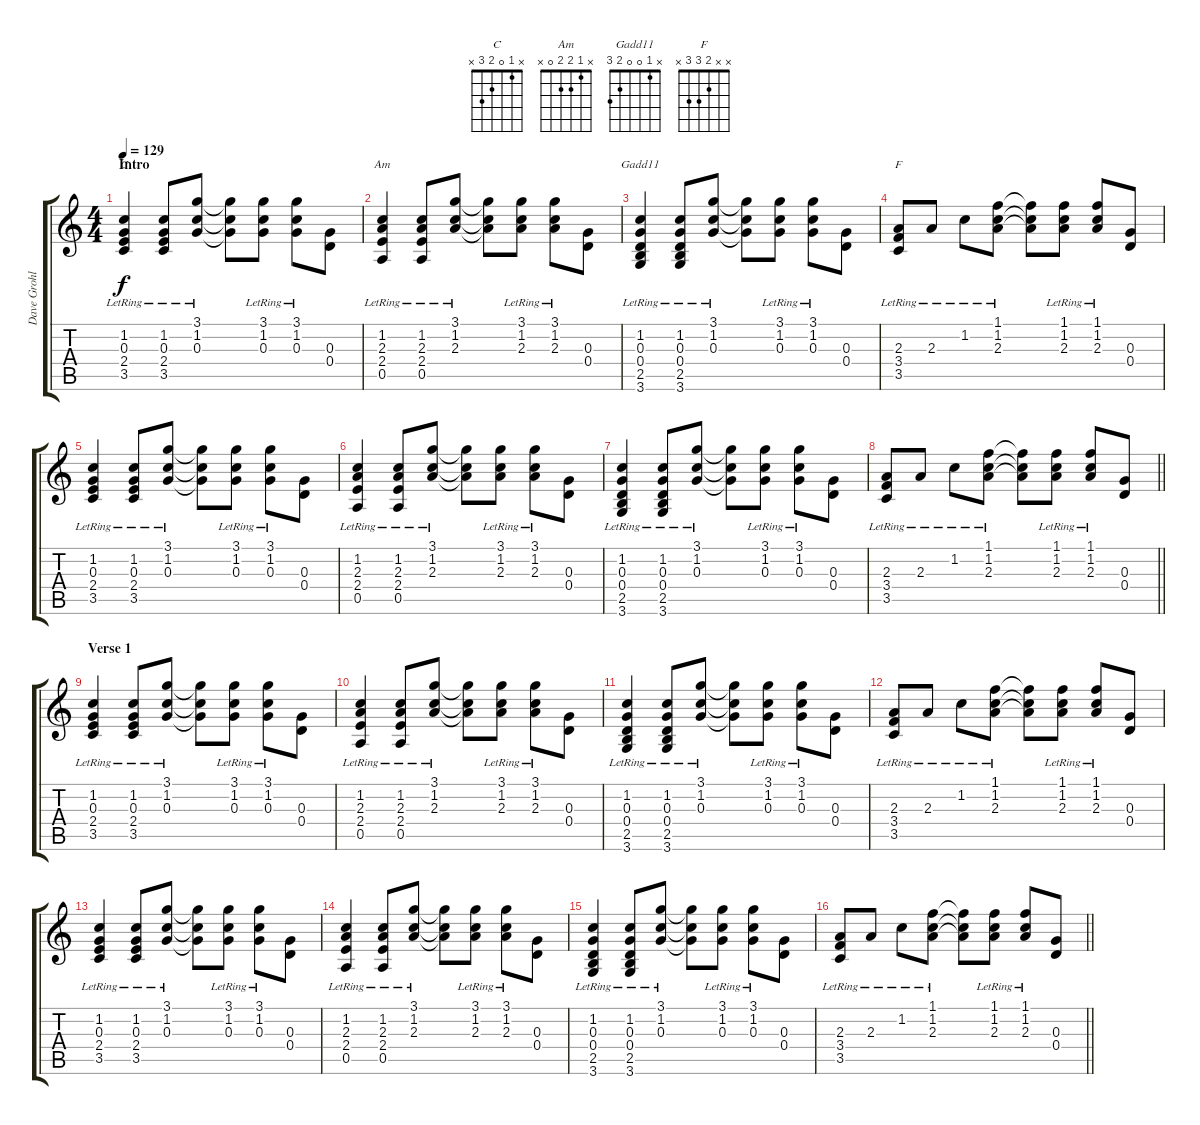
\track ("Dave Grohl" "Dave Grohl") {instrument electricguitarclean}
\staff {score tabs}
\tuning (E4 B3 G3 D3 A2 E2) {hide}
\chord ("C" x 1 0 2 3 x)
\chord ("Am" x 1 2 2 0 x)
\chord ("Gadd11" x 1 0 0 2 3)
\chord ("F" x x 2 3 3 x)
\ts (4 4)
\section ("" "Intro")
\tempo 129
\clef g2
\ks c
(1.2{lr} 0.3{lr} 2.4{lr} 3.5{lr}).4{ch "C" dy f instrument electricguitarclean} (1.2{lr} 0.3{lr} 2.4{lr} 3.5{lr}).8 (3.1{lr} 1.2{lr} 0.3{lr}).8 (3.1{t} 1.2{t} 0.3{t}).8 (3.1{lr} 1.2{lr} 0.3{lr}).8 (3.1{lr} 1.2{lr} 0.3{lr}).8 (0.3 0.4).8 |
(1.2{lr} 2.3{lr} 2.4{lr} 0.5{lr}).4{ch "Am"} (1.2{lr} 2.3{lr} 2.4{lr} 0.5{lr}).8 (3.1{lr} 1.2{lr} 2.3{lr}).8 (3.1{t} 1.2{t} 2.3{t}).8 (3.1{lr} 1.2{lr} 2.3{lr}).8 (3.1{lr} 1.2{lr} 2.3{lr}).8 (0.3 0.4).8 |
(1.2{lr} 0.3{lr} 0.4{lr} 2.5{lr} 3.6{lr}).4{ch "Gadd11"} (1.2{lr} 0.3{lr} 0.4{lr} 2.5{lr} 3.6{lr}).8 (3.1{lr} 1.2{lr} 0.3{lr}).8 (3.1{t} 1.2{t} 0.3{t}).8 (3.1{lr} 1.2{lr} 0.3{lr}).8 (3.1{lr} 1.2{lr} 0.3{lr}).8 (0.3 0.4).8 |
(2.3{lr} 3.4{lr} 3.5{lr}).8{ch "F"} 2.3{lr}.8 1.2{lr}.8 (1.1{lr} 1.2{lr} 2.3{lr}).8 (1.1{t} 1.2{t} 2.3{t}).8 (1.1{lr} 1.2{lr} 2.3{lr}).8 (1.1{lr} 1.2{lr} 2.3{lr}).8 (0.3 0.4).8 |
(1.2{lr} 0.3{lr} 2.4{lr} 3.5{lr}).4 (1.2{lr} 0.3{lr} 2.4{lr} 3.5{lr}).8 (3.1{lr} 1.2{lr} 0.3{lr}).8 (3.1{t} 1.2{t} 0.3{t}).8 (3.1{lr} 1.2{lr} 0.3{lr}).8 (3.1{lr} 1.2{lr} 0.3{lr}).8 (0.3 0.4).8 |
(1.2{lr} 2.3{lr} 2.4{lr} 0.5{lr}).4 (1.2{lr} 2.3{lr} 2.4{lr} 0.5{lr}).8 (3.1{lr} 1.2{lr} 2.3{lr}).8 (3.1{t} 1.2{t} 2.3{t}).8 (3.1{lr} 1.2{lr} 2.3{lr}).8 (3.1{lr} 1.2{lr} 2.3{lr}).8 (0.3 0.4).8 |
(1.2{lr} 0.3{lr} 0.4{lr} 2.5{lr} 3.6{lr}).4 (1.2{lr} 0.3{lr} 0.4{lr} 2.5{lr} 3.6{lr}).8 (3.1{lr} 1.2{lr} 0.3{lr}).8 (3.1{t} 1.2{t} 0.3{t}).8 (3.1{lr} 1.2{lr} 0.3{lr}).8 (3.1{lr} 1.2{lr} 0.3{lr}).8 (0.3 0.4).8 |
\barLineRight lightlight
(2.3{lr} 3.4{lr} 3.5{lr}).8 2.3{lr}.8 1.2{lr}.8 (1.1{lr} 1.2{lr} 2.3{lr}).8 (1.1{t} 1.2{t} 2.3{t}).8 (1.1{lr} 1.2{lr} 2.3{lr}).8 (1.1{lr} 1.2{lr} 2.3{lr}).8 (0.3 0.4).8 |
\section ("" "Verse 1")
(1.2{lr} 0.3{lr} 2.4{lr} 3.5{lr}).4 (1.2{lr} 0.3{lr} 2.4{lr} 3.5{lr}).8 (3.1{lr} 1.2{lr} 0.3{lr}).8 (3.1{t} 1.2{t} 0.3{t}).8 (3.1{lr} 1.2{lr} 0.3{lr}).8 (3.1{lr} 1.2{lr} 0.3{lr}).8 (0.3 0.4).8 |
(1.2{lr} 2.3{lr} 2.4{lr} 0.5{lr}).4 (1.2{lr} 2.3{lr} 2.4{lr} 0.5{lr}).8 (3.1{lr} 1.2{lr} 2.3{lr}).8 (3.1{t} 1.2{t} 2.3{t}).8 (3.1{lr} 1.2{lr} 2.3{lr}).8 (3.1{lr} 1.2{lr} 2.3{lr}).8 (0.3 0.4).8 |
(1.2{lr} 0.3{lr} 0.4{lr} 2.5{lr} 3.6{lr}).4 (1.2{lr} 0.3{lr} 0.4{lr} 2.5{lr} 3.6{lr}).8 (3.1{lr} 1.2{lr} 0.3{lr}).8 (3.1{t} 1.2{t} 0.3{t}).8 (3.1{lr} 1.2{lr} 0.3{lr}).8 (3.1{lr} 1.2{lr} 0.3{lr}).8 (0.3 0.4).8 |
(2.3{lr} 3.4{lr} 3.5{lr}).8 2.3{lr}.8 1.2{lr}.8 (1.1{lr} 1.2{lr} 2.3{lr}).8 (1.1{t} 1.2{t} 2.3{t}).8 (1.1{lr} 1.2{lr} 2.3{lr}).8 (1.1{lr} 1.2{lr} 2.3{lr}).8 (0.3 0.4).8 |
(1.2{lr} 0.3{lr} 2.4{lr} 3.5{lr}).4 (1.2{lr} 0.3{lr} 2.4{lr} 3.5{lr}).8 (3.1{lr} 1.2{lr} 0.3{lr}).8 (3.1{t} 1.2{t} 0.3{t}).8 (3.1{lr} 1.2{lr} 0.3{lr}).8 (3.1{lr} 1.2{lr} 0.3{lr}).8 (0.3 0.4).8 |
(1.2{lr} 2.3{lr} 2.4{lr} 0.5{lr}).4 (1.2{lr} 2.3{lr} 2.4{lr} 0.5{lr}).8 (3.1{lr} 1.2{lr} 2.3{lr}).8 (3.1{t} 1.2{t} 2.3{t}).8 (3.1{lr} 1.2{lr} 2.3{lr}).8 (3.1{lr} 1.2{lr} 2.3{lr}).8 (0.3 0.4).8 |
(1.2{lr} 0.3{lr} 0.4{lr} 2.5{lr} 3.6{lr}).4 (1.2{lr} 0.3{lr} 0.4{lr} 2.5{lr} 3.6{lr}).8 (3.1{lr} 1.2{lr} 0.3{lr}).8 (3.1{t} 1.2{t} 0.3{t}).8 (3.1{lr} 1.2{lr} 0.3{lr}).8 (3.1{lr} 1.2{lr} 0.3{lr}).8 (0.3 0.4).8 |
\barLineRight lightlight
(2.3{lr} 3.4{lr} 3.5{lr}).8 2.3{lr}.8 1.2{lr}.8 (1.1{lr} 1.2{lr} 2.3{lr}).8 (1.1{t} 1.2{t} 2.3{t}).8 (1.1{lr} 1.2{lr} 2.3{lr}).8 (1.1{lr} 1.2{lr} 2.3{lr}).8 (0.3 0.4).8
